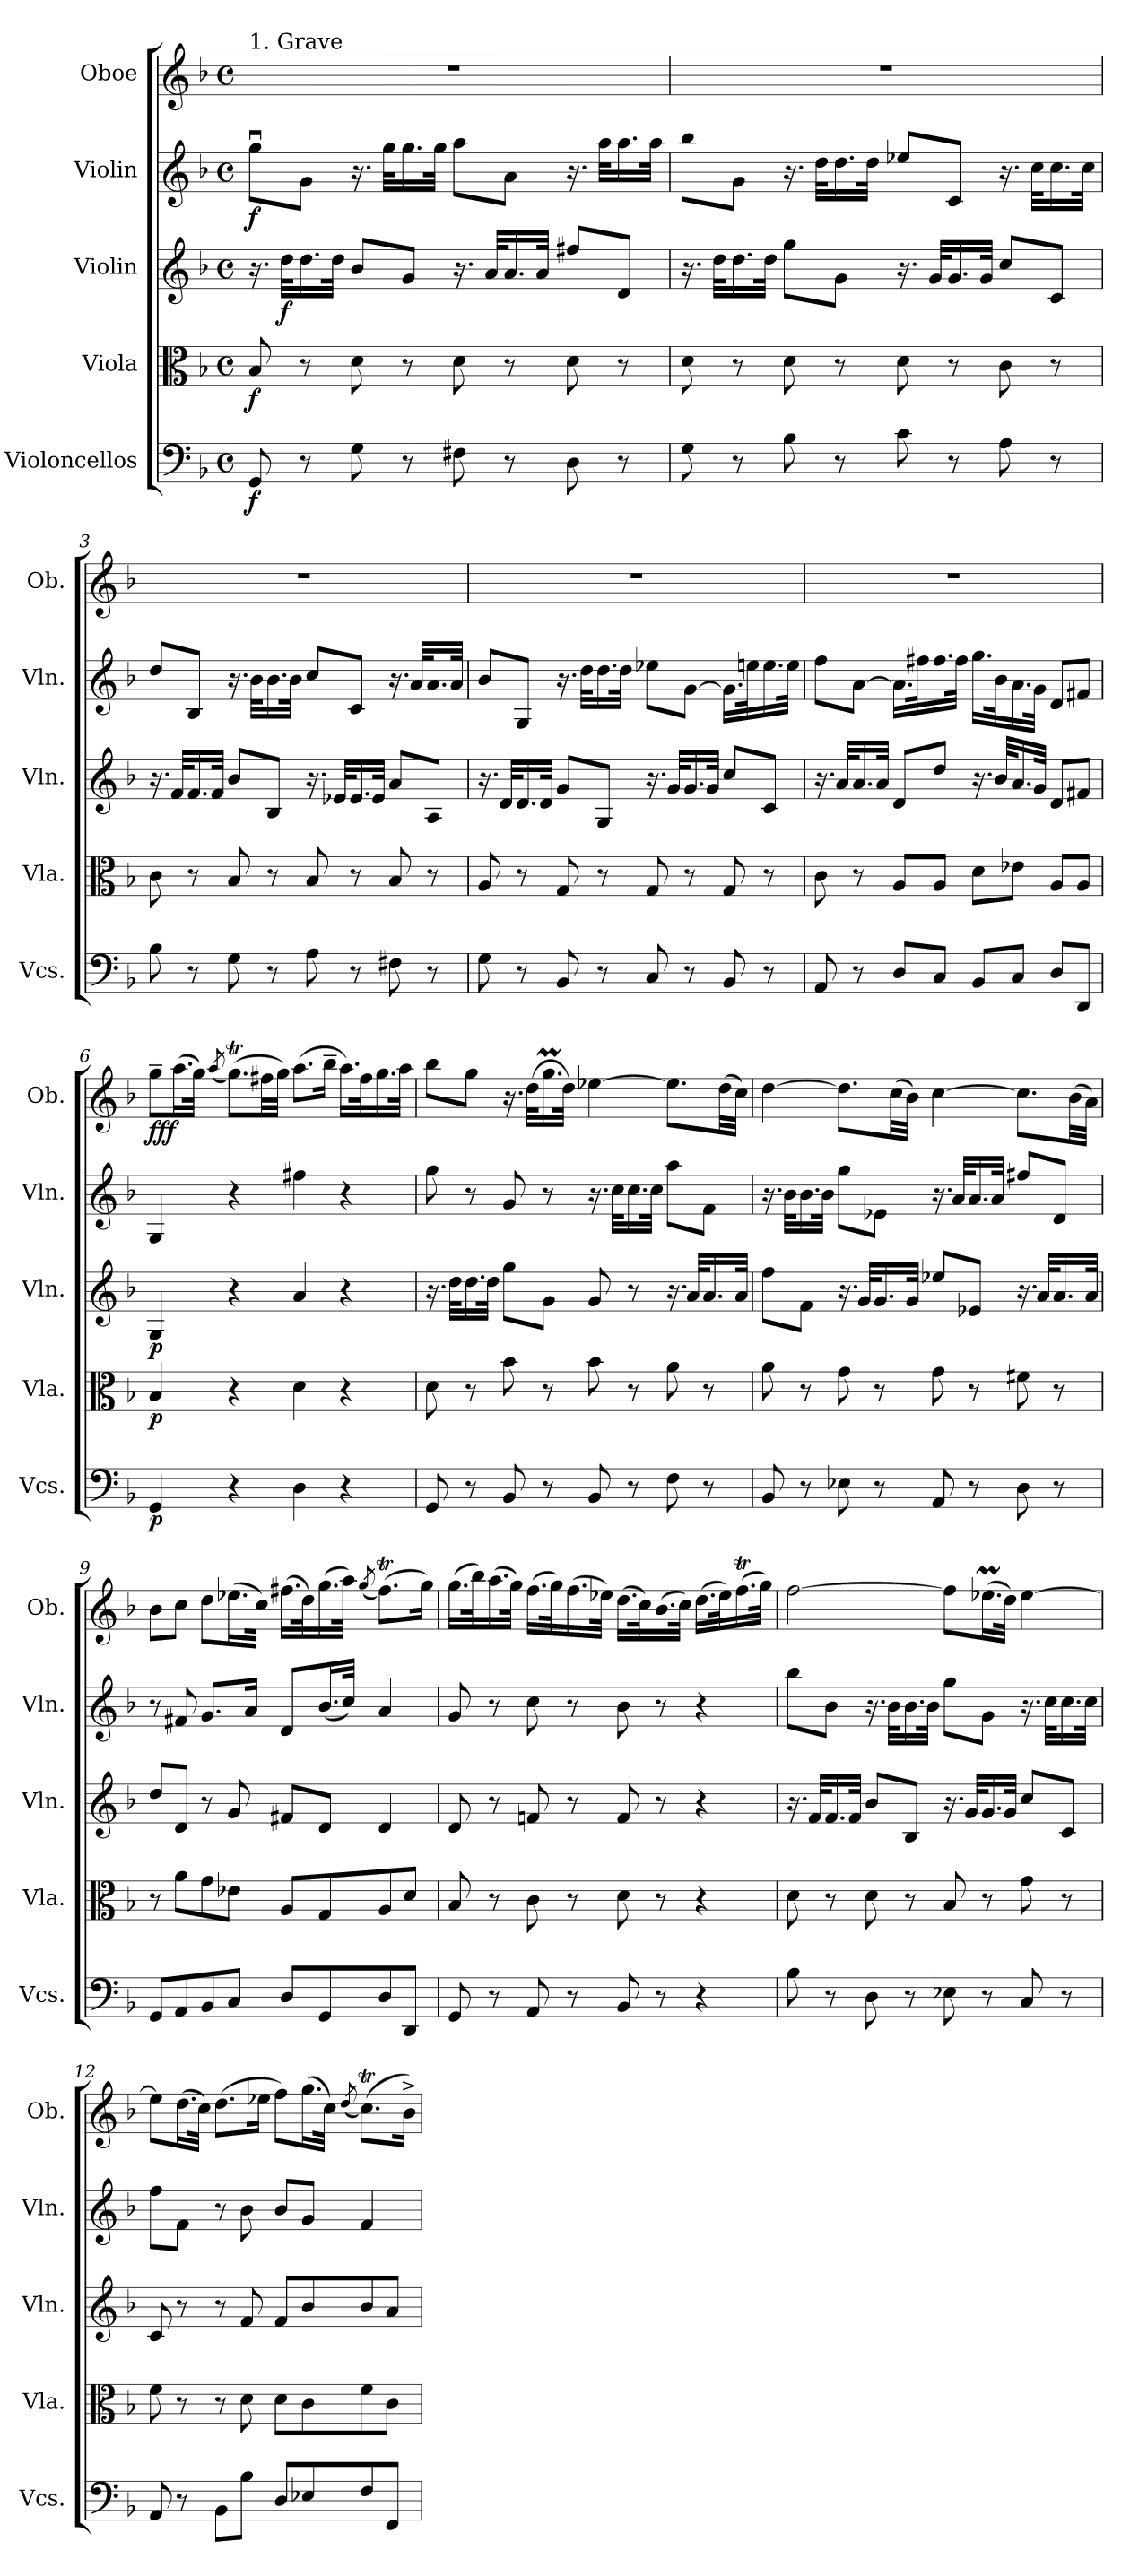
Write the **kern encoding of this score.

**kern	**dynam	**kern	**dynam	**kern	**dynam	**kern	**dynam	**kern	**dynam
*part5	*part5	*part4	*part4	*part3	*part3	*part2	*part2	*part1	*part1
*staff5	*staff5	*staff4	*staff4	*staff3	*staff3	*staff2	*staff2	*staff1	*staff1
*I"Violoncellos	*	*I"Viola	*	*I"Violin	*	*I"Violin	*	*I"Oboe	*
*I'Vcs.	*	*I'Vla.	*	*I'Vln.	*	*I'Vln.	*	*I'Ob.	*
*clefF4	*	*clefC3	*	*clefG2	*	*clefG2	*	*clefG2	*
*k[b-]	*	*k[b-]	*	*k[b-]	*	*k[b-]	*	*k[b-]	*
*M4/4	*	*M4/4	*	*M4/4	*	*M4/4	*	*M4/4	*
*met(c)	*	*met(c)	*	*met(c)	*	*met(c)	*	*met(c)	*
*MM45	*	*MM45	*	*MM45	*	*MM45	*	*MM45	*
=1	=1	=1	=1	=1	=1	=1	=1	=1	=1
!	!	!	!	!	!	!	!	!LO:TX:a:t=1. Grave	!
!	!LO:DY:b	!	!LO:DY:b	!	!	!	!LO:DY:b	!	!
8GG/	f	8B-/	f	16.r	.	8ggu\L	f	1r	.
!	!	!	!	!	!LO:DY:b	!	!	!	!
.	.	.	.	32dd\KLL	f	.	.	.	.
8r	.	8r	.	16.dd\	.	8g\J	.	.	.
.	.	.	.	32dd\JJk	.	.	.	.	.
8G\	.	8d\	.	8b-/L	.	16.r	.	.	.
.	.	.	.	.	.	32gg\KLL	.	.	.
8r	.	8r	.	8g/J	.	16.gg\	.	.	.
.	.	.	.	.	.	32gg\JJk	.	.	.
8F#X\	.	8d\	.	16.r	.	8aa\L	.	.	.
.	.	.	.	32a/KLL	.	.	.	.	.
8r	.	8r	.	16.a/	.	8a\J	.	.	.
.	.	.	.	32a/JJk	.	.	.	.	.
8D\	.	8d\	.	8ff#X/L	.	16.r	.	.	.
.	.	.	.	.	.	32aa\KLL	.	.	.
8r	.	8r	.	8d/J	.	16.aa\	.	.	.
.	.	.	.	.	.	32aa\JJk	.	.	.
=2	=2	=2	=2	=2	=2	=2	=2	=2	=2
8G\	.	8d\	.	16.r	.	8bb-\L	.	1r	.
.	.	.	.	32dd\KLL	.	.	.	.	.
8r	.	8r	.	16.dd\	.	8g\J	.	.	.
.	.	.	.	32dd\JJk	.	.	.	.	.
8B-\	.	8d\	.	8gg\L	.	16.r	.	.	.
.	.	.	.	.	.	32dd\KLL	.	.	.
8r	.	8r	.	8g\J	.	16.dd\	.	.	.
.	.	.	.	.	.	32dd\JJk	.	.	.
8c\	.	8d\	.	16.r	.	8ee-X/L	.	.	.
.	.	.	.	32g/KLL	.	.	.	.	.
8r	.	8r	.	16.g/	.	8c/J	.	.	.
.	.	.	.	32g/JJk	.	.	.	.	.
8A\	.	8c\	.	8cc/L	.	16.r	.	.	.
.	.	.	.	.	.	32cc\KLL	.	.	.
8r	.	8r	.	8c/J	.	16.cc\	.	.	.
.	.	.	.	.	.	32cc\JJk	.	.	.
!!LO:LB:g=z
=3	=3	=3	=3	=3	=3	=3	=3	=3	=3
8B-\	.	8c\	.	16.r	.	8dd/L	.	1r	.
.	.	.	.	32f/KLL	.	.	.	.	.
8r	.	8r	.	16.f/	.	8B-/J	.	.	.
.	.	.	.	32f/JJk	.	.	.	.	.
8G\	.	8B-/	.	8b-/L	.	16.r	.	.	.
.	.	.	.	.	.	32b-\KLL	.	.	.
8r	.	8r	.	8B-/J	.	16.b-\	.	.	.
.	.	.	.	.	.	32b-\JJk	.	.	.
8A\	.	8B-/	.	16.r	.	8cc/L	.	.	.
.	.	.	.	32e-X/KLL	.	.	.	.	.
8r	.	8r	.	16.e-/	.	8c/J	.	.	.
.	.	.	.	32e-/JJk	.	.	.	.	.
8F#X\	.	8B-/	.	8a/L	.	16.r	.	.	.
.	.	.	.	.	.	32a/KLL	.	.	.
8r	.	8r	.	8A/J	.	16.a/	.	.	.
.	.	.	.	.	.	32a/JJk	.	.	.
=4	=4	=4	=4	=4	=4	=4	=4	=4	=4
8G\	.	8A/	.	16.r	.	8b-/L	.	1r	.
.	.	.	.	32d/KLL	.	.	.	.	.
8r	.	8r	.	16.d/	.	8G/J	.	.	.
.	.	.	.	32d/JJk	.	.	.	.	.
8BB-/	.	8G/	.	8g/L	.	16.r	.	.	.
.	.	.	.	.	.	32dd\KLL	.	.	.
8r	.	8r	.	8G/J	.	16.dd\	.	.	.
.	.	.	.	.	.	32dd\JJk	.	.	.
8C/	.	8G/	.	16.r	.	8ee-X\L	.	.	.
.	.	.	.	32g/KLL	.	.	.	.	.
8r	.	8r	.	16.g/	.	[8g\J	.	.	.
.	.	.	.	32g/JJk	.	.	.	.	.
8BB-/	.	8G/	.	8cc/L	.	16.g\LL]	.	.	.
.	.	.	.	.	.	32een\K	.	.	.
8r	.	8r	.	8c/J	.	16.ee\	.	.	.
.	.	.	.	.	.	32ee\JJk	.	.	.
!!LO:PB:g=z
=5	=5	=5	=5	=5	=5	=5	=5	=5	=5
8AA/	.	8c\	.	16.r	.	8ff\L	.	1r	.
.	.	.	.	32a/KLL	.	.	.	.	.
8r	.	8r	.	16.a/	.	[8a\J	.	.	.
.	.	.	.	32a/JJk	.	.	.	.	.
8D/L	.	8A/L	.	8d/L	.	16.a\LL]	.	.	.
.	.	.	.	.	.	32ff#X\K	.	.	.
8C/J	.	8A/J	.	8dd/J	.	16.ff#\	.	.	.
.	.	.	.	.	.	32ff#\JJk	.	.	.
8BB-/L	.	8d\L	.	16.r	.	16.gg\LL	.	.	.
.	.	.	.	32b-/KLL	.	32b-\K	.	.	.
8C/J	.	8e-X\J	.	16.a/	.	16.a\	.	.	.
.	.	.	.	32g/JJk	.	32g\JJk	.	.	.
8D/L	.	8A/L	.	8d/L	.	8d/L	.	.	.
8DD/J	.	8A/J	.	8f#X/J	.	8f#X/J	.	.	.
=6	=6	=6	=6	=6	=6	=6	=6	=6	=6
!	!LO:DY:b	!	!LO:DY:b	!	!LO:DY:b	!	!LO:DY:b	!	!
!	!	!	!	!	!	!	!LO:DY:n=1:a	!	!LO:DY:b
4GG/	p	4B-/	p	4G/	p	4G/	p ff	8gg~\L	fff
.	.	.	.	.	.	.	.	(>16.aa\L	.
.	.	.	.	.	.	.	.	32gg\JJk)	.
.	.	.	.	.	.	.	.	(<8qaa/	.
4r	.	4r	.	4r	.	4r	.	(>8.ggT\L)	.
.	.	.	.	.	.	.	.	32ff#X\LL	.
.	.	.	.	.	.	.	.	32gg\JJJ)	.
4D\	.	4d\	.	4a/	.	4ff#X\	.	(>8.aa\L	.
.	.	.	.	.	.	.	.	16bb-~\Jk	.
4r	.	4r	.	4r	.	4r	.	16.aa\LL)	.
.	.	.	.	.	.	.	.	32ff#\K	.
.	.	.	.	.	.	.	.	16.gg\	.
.	.	.	.	.	.	.	.	32aa\JJk	.
!!LO:LB:g=z
=7	=7	=7	=7	=7	=7	=7	=7	=7	=7
8GG/	.	8d\	.	16.r	.	8gg\	.	8bb-\L	.
.	.	.	.	32dd\KLL	.	.	.	.	.
8r	.	8r	.	16.dd\	.	8r	.	8gg\J	.
.	.	.	.	32dd\JJk	.	.	.	.	.
8BB-/	.	8b-\	.	8gg\L	.	8g/	.	16.r	.
.	.	.	.	.	.	.	.	(>32dd\KLL	.
8r	.	8r	.	8g\J	.	8r	.	16.ggM\	.
.	.	.	.	.	.	.	.	32dd\JJk)	.
8BB-/	.	8b-\	.	8g/	.	16.r	.	[4ee-X\	.
.	.	.	.	.	.	32cc\KLL	.	.	.
8r	.	8r	.	8r	.	16.cc\	.	.	.
.	.	.	.	.	.	32cc\JJk	.	.	.
8F\	.	8a\	.	16.r	.	8aa\L	.	8.ee-\L]	.
.	.	.	.	32a/KLL	.	.	.	.	.
8r	.	8r	.	16.a/	.	8f\J	.	.	.
.	.	.	.	.	.	.	.	(>32dd\LL	.
.	.	.	.	32a/JJk	.	.	.	32cc\JJJ)	.
=8	=8	=8	=8	=8	=8	=8	=8	=8	=8
8BB-/	.	8a\	.	8ff\L	.	16.r	.	[4dd\	.
.	.	.	.	.	.	32b-\KLL	.	.	.
8r	.	8r	.	8f\J	.	16.b-\	.	.	.
.	.	.	.	.	.	32b-\JJk	.	.	.
8E-X\	.	8g\	.	16.r	.	8gg\L	.	8.dd\L]	.
.	.	.	.	32g/KLL	.	.	.	.	.
8r	.	8r	.	16.g/	.	8e-X\J	.	.	.
.	.	.	.	.	.	.	.	(>32cc\LL	.
.	.	.	.	32g/JJk	.	.	.	32b-\JJJ)	.
8AA/	.	8g\	.	8ee-X/L	.	16.r	.	[4cc\	.
.	.	.	.	.	.	32a/KLL	.	.	.
8r	.	8r	.	8e-X/J	.	16.a/	.	.	.
.	.	.	.	.	.	32a/JJk	.	.	.
8D\	.	8f#X\	.	16.r	.	8ff#X/L	.	8.cc\L]	.
.	.	.	.	32a/KLL	.	.	.	.	.
8r	.	8r	.	16.a/	.	8d/J	.	.	.
.	.	.	.	.	.	.	.	(>32b-\LL	.
.	.	.	.	32a/JJk	.	.	.	32a\JJJ)	.
!!LO:PB:g=z
=9	=9	=9	=9	=9	=9	=9	=9	=9	=9
8GG/L	.	8r	.	8dd/L	.	8r	.	8b-\L	.
8AA/	.	8a\L	.	8d/J	.	8f#X/	.	8cc\J	.
8BB-/	.	8g\	.	8r	.	8.g/L	.	8dd\L	.
8C/J	.	8e-X\J	.	8g/	.	.	.	(>16.ee-X\L	.
.	.	.	.	.	.	16a/Jk	.	.	.
.	.	.	.	.	.	.	.	32cc\JJk)	.
8D/L	.	8A/L	.	8f#X/L	.	8d/L	.	(>16.ff#X\LL	.
.	.	.	.	.	.	.	.	32dd\K)	.
8GG/	.	8G/	.	8d/J	.	(<16.b-/L	.	(>16.gg\	.
.	.	.	.	.	.	32cc/JJk)	.	32aa\JJk)	.
.	.	.	.	.	.	.	.	(<8qgg/	.
8D/	.	8A/	.	4d/	.	4a/	.	(>8.ff#t\L)	.
8DD/J	.	8d/J	.	.	.	.	.	.	.
.	.	.	.	.	.	.	.	16gg\Jk)	.
=10	=10	=10	=10	=10	=10	=10	=10	=10	=10
8GG/	.	8B-/	.	8d/	.	8g/	.	(>16.gg\LL	.
.	.	.	.	.	.	.	.	32bb-\K)	.
8r	.	8r	.	8r	.	8r	.	(>16.aa\	.
.	.	.	.	.	.	.	.	32gg\JJk)	.
8AA/	.	8c\	.	8fn/	.	8cc\	.	(>16.ff\LL	.
.	.	.	.	.	.	.	.	32gg\K)	.
8r	.	8r	.	8r	.	8r	.	(>16.ff\	.
.	.	.	.	.	.	.	.	32ee-X\JJk)	.
8BB-/	.	8d\	.	8f/	.	8b-\	.	(>16.dd\LL	.
.	.	.	.	.	.	.	.	32cc\K)	.
8r	.	8r	.	8r	.	8r	.	(>16.b-\	.
.	.	.	.	.	.	.	.	32cc\JJk)	.
4r	.	4r	.	4r	.	4r	.	(>16.dd\LL	.
.	.	.	.	.	.	.	.	32ee-\K)	.
.	.	.	.	.	.	.	.	(>16.ffT\	.
.	.	.	.	.	.	.	.	32gg\JJk)	.
!!LO:LB:g=z
=11	=11	=11	=11	=11	=11	=11	=11	=11	=11
8B-\	.	8d\	.	16.r	.	8bb-\L	.	[2ff\	.
.	.	.	.	32f/KLL	.	.	.	.	.
8r	.	8r	.	16.f/	.	8b-\J	.	.	.
.	.	.	.	32f/JJk	.	.	.	.	.
8D\	.	8d\	.	8b-/L	.	16.r	.	.	.
.	.	.	.	.	.	32b-\KLL	.	.	.
8r	.	8r	.	8B-/J	.	16.b-\	.	.	.
.	.	.	.	.	.	32b-\JJk	.	.	.
8E-X\	.	8B-/	.	16.r	.	8gg\L	.	8ff\L]	.
.	.	.	.	32g/KLL	.	.	.	.	.
8r	.	8r	.	16.g/	.	8g\J	.	(>16.ee-XM\L	.
.	.	.	.	32g/JJk	.	.	.	32dd\JJk)	.
8C/	.	8g\	.	8cc/L	.	16.r	.	[4ee-\	.
.	.	.	.	.	.	32cc\KLL	.	.	.
8r	.	8r	.	8c/J	.	16.cc\	.	.	.
.	.	.	.	.	.	32cc\JJk	.	.	.
=12	=12	=12	=12	=12	=12	=12	=12	=12	=12
8AA/	.	8f\	.	8c/	.	8ff\L	.	8ee-\L]	.
8r	.	8r	.	8r	.	8f\J	.	(>16.dd\L	.
.	.	.	.	.	.	.	.	32cc\JJk)	.
8BB-\L	.	8r	.	8r	.	8r	.	(>8.dd\L	.
8B-\J	.	8d\	.	8f/	.	8b-\	.	.	.
.	.	.	.	.	.	.	.	16ee-X\Jk	.
8D/L	.	8d\L	.	8f/L	.	8b-/L	.	8ff\L)	.
8E-X/	.	8c\	.	8b-/	.	8g/J	.	(>16.gg\L	.
.	.	.	.	.	.	.	.	32cc\JJk)	.
.	.	.	.	.	.	.	.	(<8qdd/	.
8F/	.	8f\	.	8b-/	.	4f/	.	(>8.ccT\L)	.
8FF/J	.	8c\J	.	8a/J	.	.	.	.	.
.	.	.	.	.	.	.	.	16b-^\Jk)	.
=	=	=	=	=	=	=	=	=	=
*-	*-	*-	*-	*-	*-	*-	*-	*-	*-
